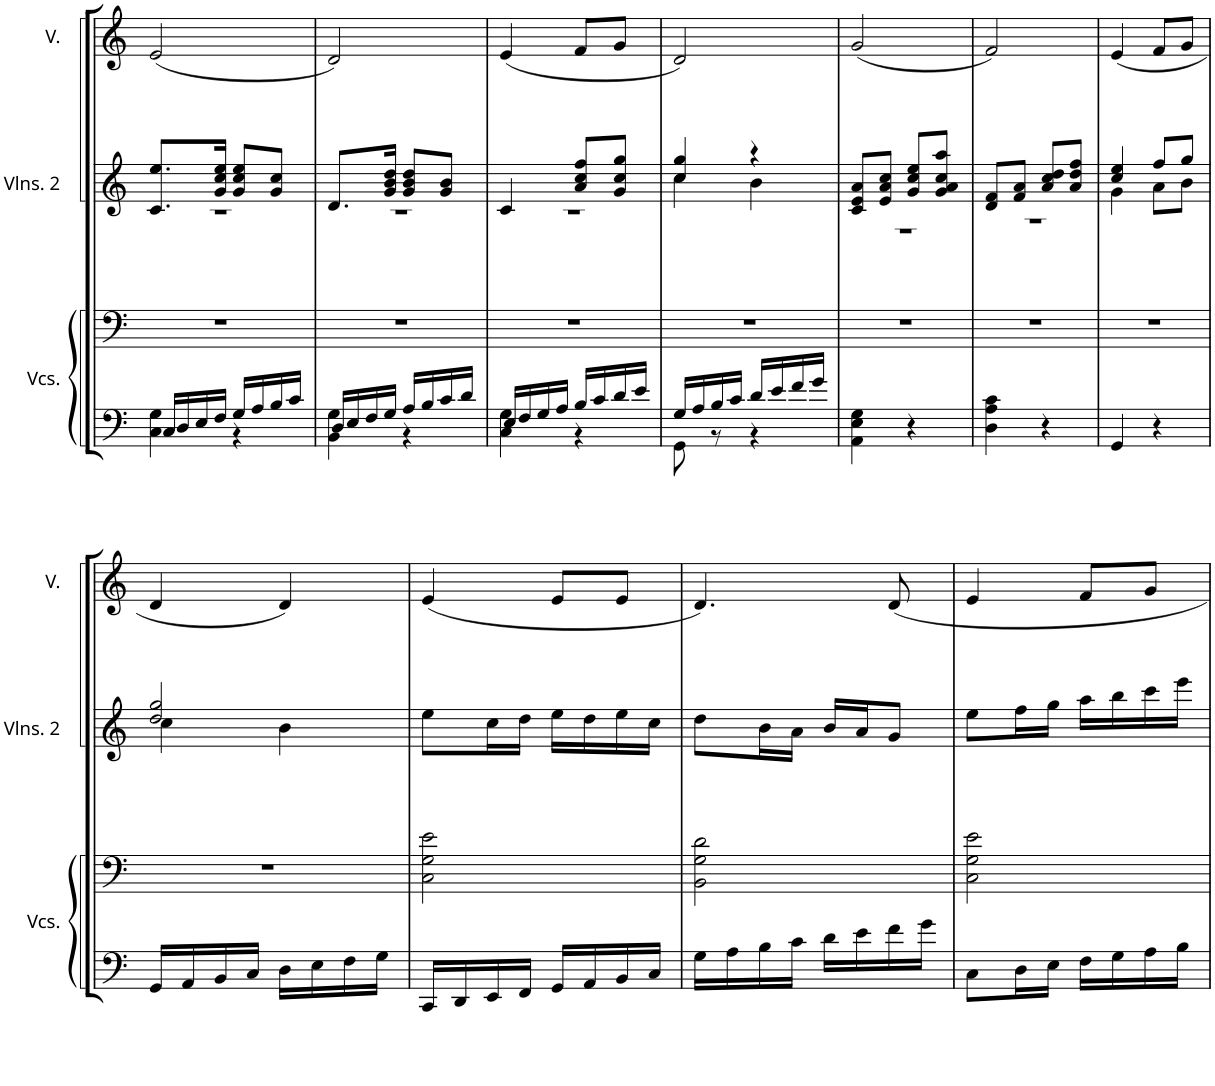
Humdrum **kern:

**kern	**kern	**kern	**kern
*part3	*part3	*part2	*part1
*staff4	*staff3	*staff2	*staff1
*I"Violonchelos	*	*I"Violines 2	*I"Mujeres
*I'Vcs.	*	*I'Vlns. 2	*
!!LO:PB:g=z
*clefF4	*clefF4	*clefG2	*clefG2
*k[]	*k[]	*k[]	*k[]
*M2/4	*M2/4	*M2/4	*M2/4
=18	=18	=18	=18
*^	*	*^	*
16C/LL	4C\ 4G\	2r	8.c/ 8.ee/L	2r	(2e/
16D/	.	.	.	.	.
16E/	.	.	.	.	.
16F/JJ	.	.	16g/ 16cc/ 16ee/Jk	.	.
16G/LL	4r	.	8g/ 8cc/ 8ee/L	.	.
16A/	.	.	.	.	.
16B/	.	.	8g/ 8cc/J	.	.
16c/JJ	.	.	.	.	.
=19	=19	=19	=19	=19	=19
16D/LL	4BB\ 4G\	2r	8.d/L	2r	2d/)
16E/	.	.	.	.	.
16F/	.	.	.	.	.
16G/JJ	.	.	16g/ 16b/ 16dd/Jk	.	.
16A/LL	4r	.	8g/ 8b/ 8dd/L	.	.
16B/	.	.	.	.	.
16c/	.	.	8g/ 8b/J	.	.
16d/JJ	.	.	.	.	.
=20	=20	=20	=20	=20	=20
16E/LL	4C\ 4G\	2r	4c/	2r	(4e/
16F/	.	.	.	.	.
16G/	.	.	.	.	.
16A/JJ	.	.	.	.	.
16B/LL	4r	.	8a/ 8cc/ 8ff/L	.	8f/L
16c/	.	.	.	.	.
16d/	.	.	8g/ 8cc/ 8gg/J	.	8g/J
16e/JJ	.	.	.	.	.
=21	=21	=21	=21	=21	=21
16G/LL	8GG\	2r	4cc/ 4gg/	4cc\	2d/)
16A/	.	.	.	.	.
16B/	8r	.	.	.	.
16c/JJ	.	.	.	.	.
16d/LL	4r	.	4r	4b\	.
16e/	.	.	.	.	.
16f/	.	.	.	.	.
16g/JJ	.	.	.	.	.
*v	*v	*	*	*	*
=22	=22	=22	=22	=22
4AA\ 4E\ 4G\	2r	8c/ 8e/ 8a/L	2r	(2g/
.	.	8e/ 8a/ 8cc/J	.	.
4r	.	8g/ 8cc/ 8ee/L	.	.
.	.	8g/ 8a/ 8cc/ 8aa/J	.	.
=23	=23	=23	=23	=23
4D\ 4A\ 4c\	2r	8d/ 8f/L	2r	2f/)
.	.	8f/ 8a/J	.	.
4r	.	8a/ 8cc/ 8dd/L	.	.
.	.	8a/ 8dd/ 8ff/J	.	.
=24	=24	=24	=24	=24
4GG/	2r	4cc/ 4ee/	4g\	(4e/
4r	.	8ff/L	8a\L	8f/L
.	.	8gg/J	8b\J	8g/J
!!LO:LB:g=z
=25	=25	=25	=25	=25
16GG/LL	2r	2dd/ 2gg/	4cc\	4d/
16AA/	.	.	.	.
16BB/	.	.	.	.
16C/JJ	.	.	.	.
16D\LL	.	.	4b\	4d/)
16E\	.	.	.	.
16F\	.	.	.	.
16G\JJ	.	.	.	.
*	*	*v	*v	*
=26	=26	=26	=26
16CC/LL	2C\ 2G\ 2e\	8ee\L	(4e/
16DD/	.	.	.
16EE/	.	16cc\L	.
16FF/JJ	.	16dd\JJ	.
16GG/LL	.	16ee\LL	8e/L
16AA/	.	16dd\	.
16BB/	.	16ee\	8e/J
16C/JJ	.	16cc\JJ	.
=27	=27	=27	=27
16G\LL	2BB\ 2G\ 2d\	8dd\L	4.d/)
16A\	.	.	.
16B\	.	16b\L	.
16c\JJ	.	16a\JJ	.
16d\LL	.	16b/LL	.
16e\	.	16a/J	.
16f\	.	8g/J	8d/
16g\JJ	.	.	.
=28	=28	=28	=28
8C\L	2C\ 2G\ 2e\	8ee\L	4e/
16D\L	.	16ff\L	.
16E\JJ	.	16gg\JJ	.
16F\LL	.	16aa\LL	8f/L
16G\	.	16bb\	.
16A\	.	16ccc\	8g/J
16B\JJ	.	16eee\JJ	.
=	=	=	=
*-	*-	*-	*-
